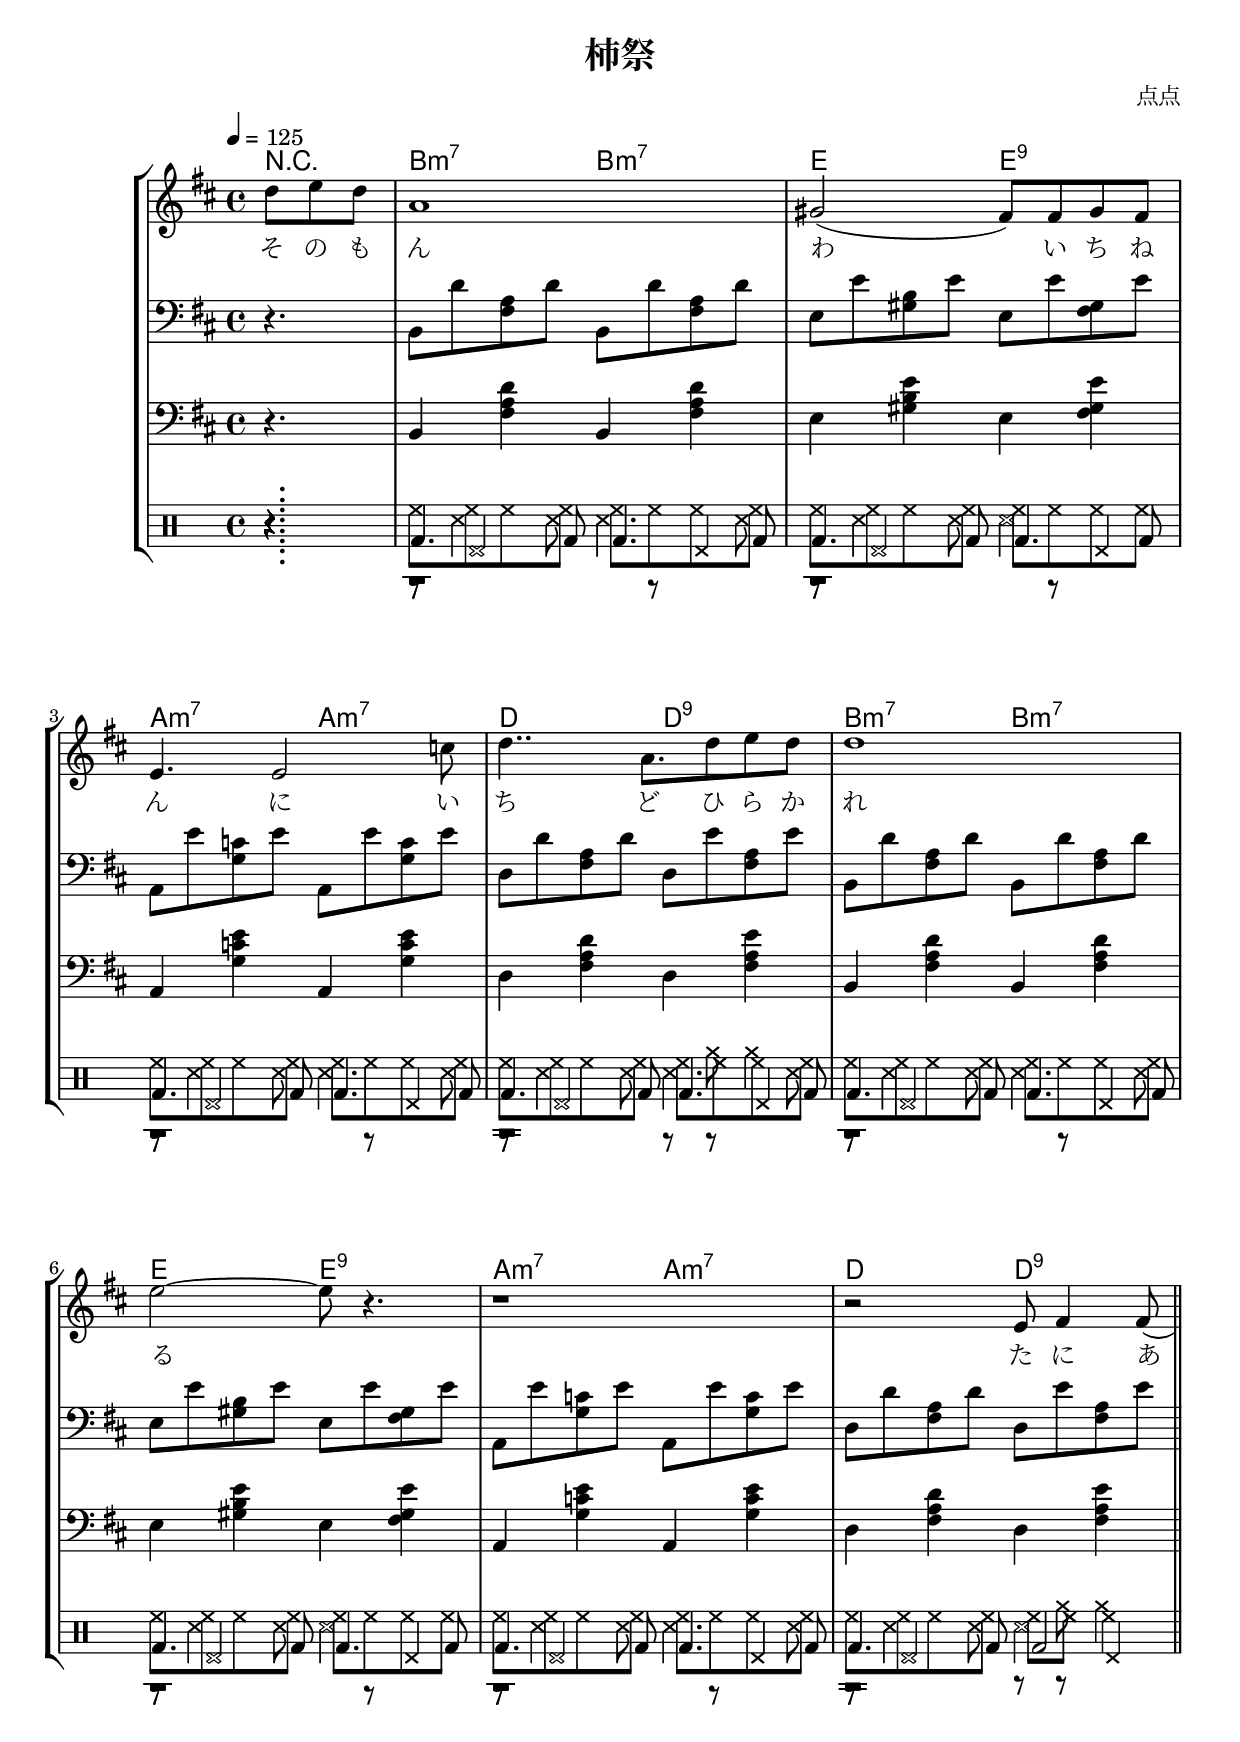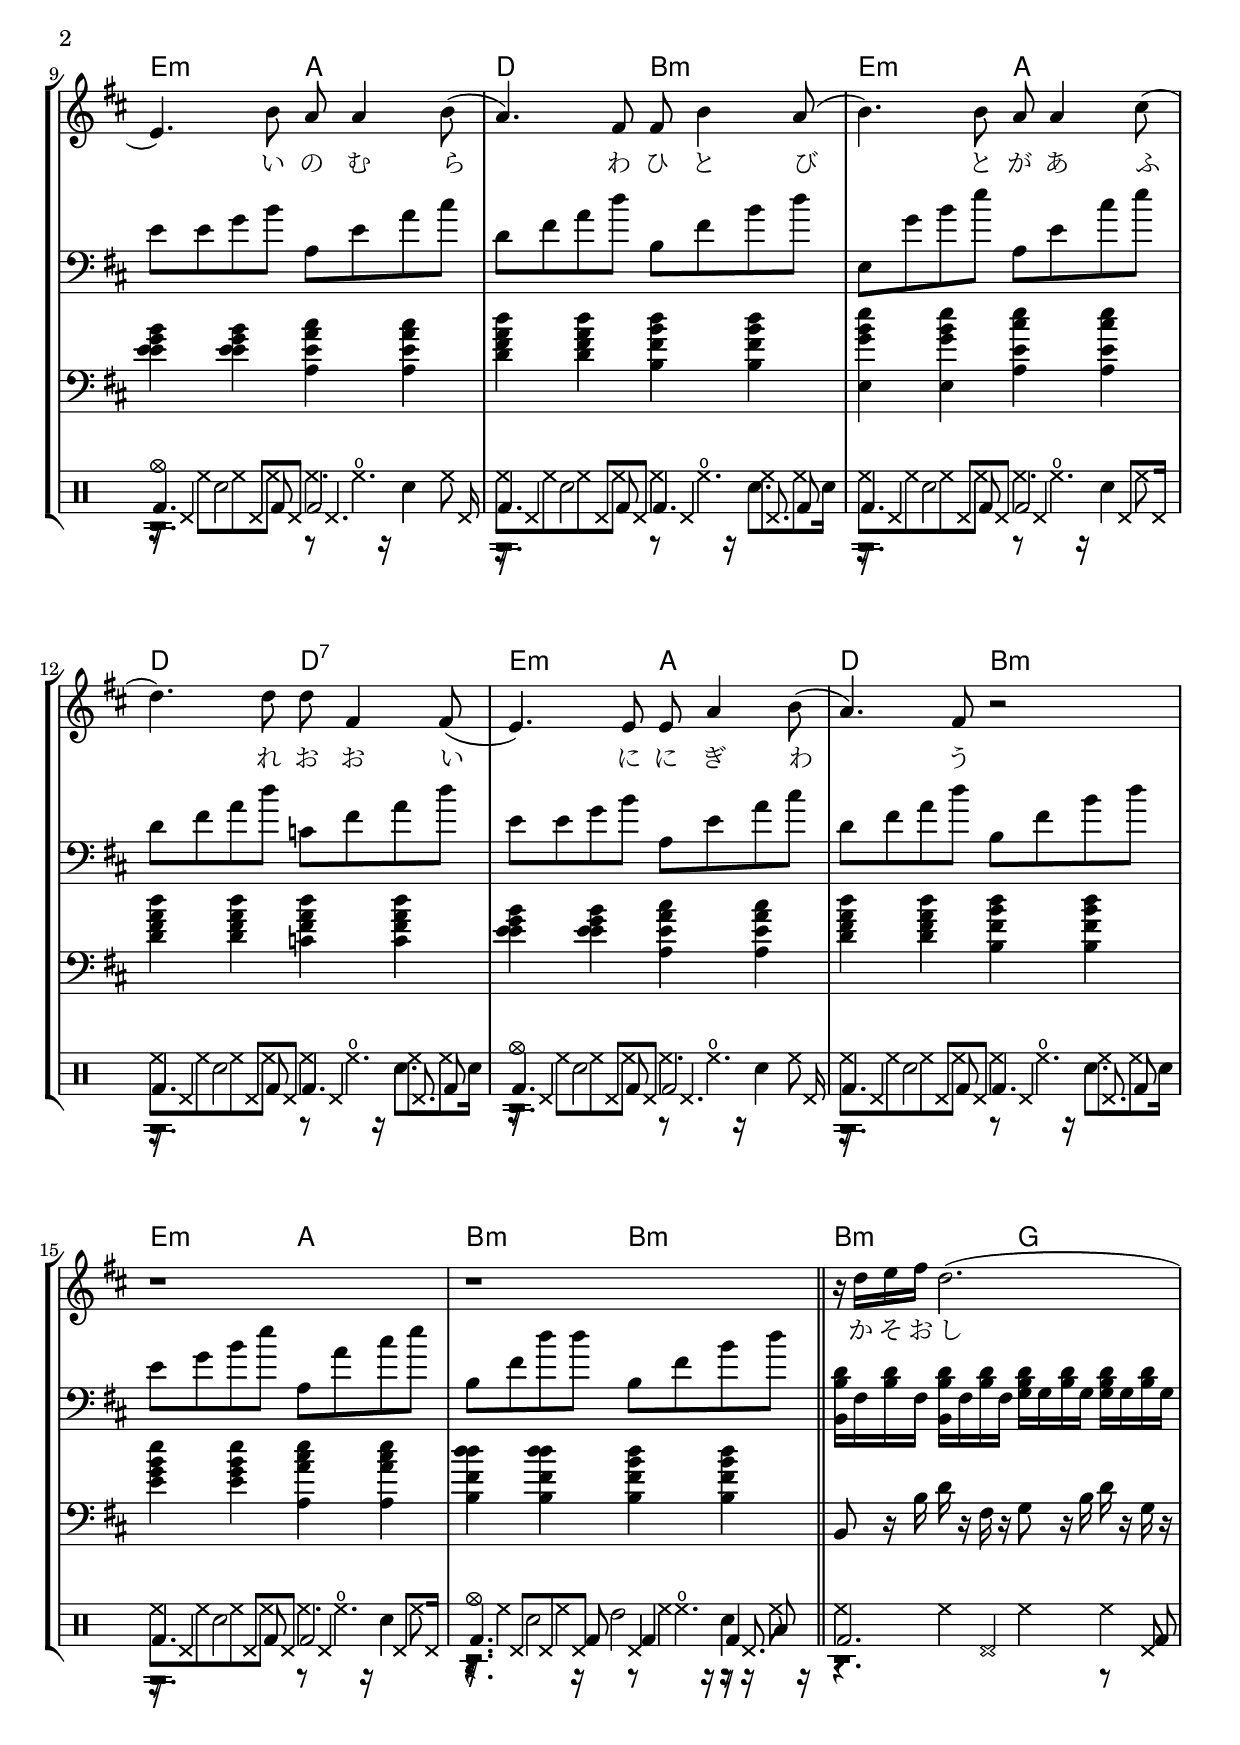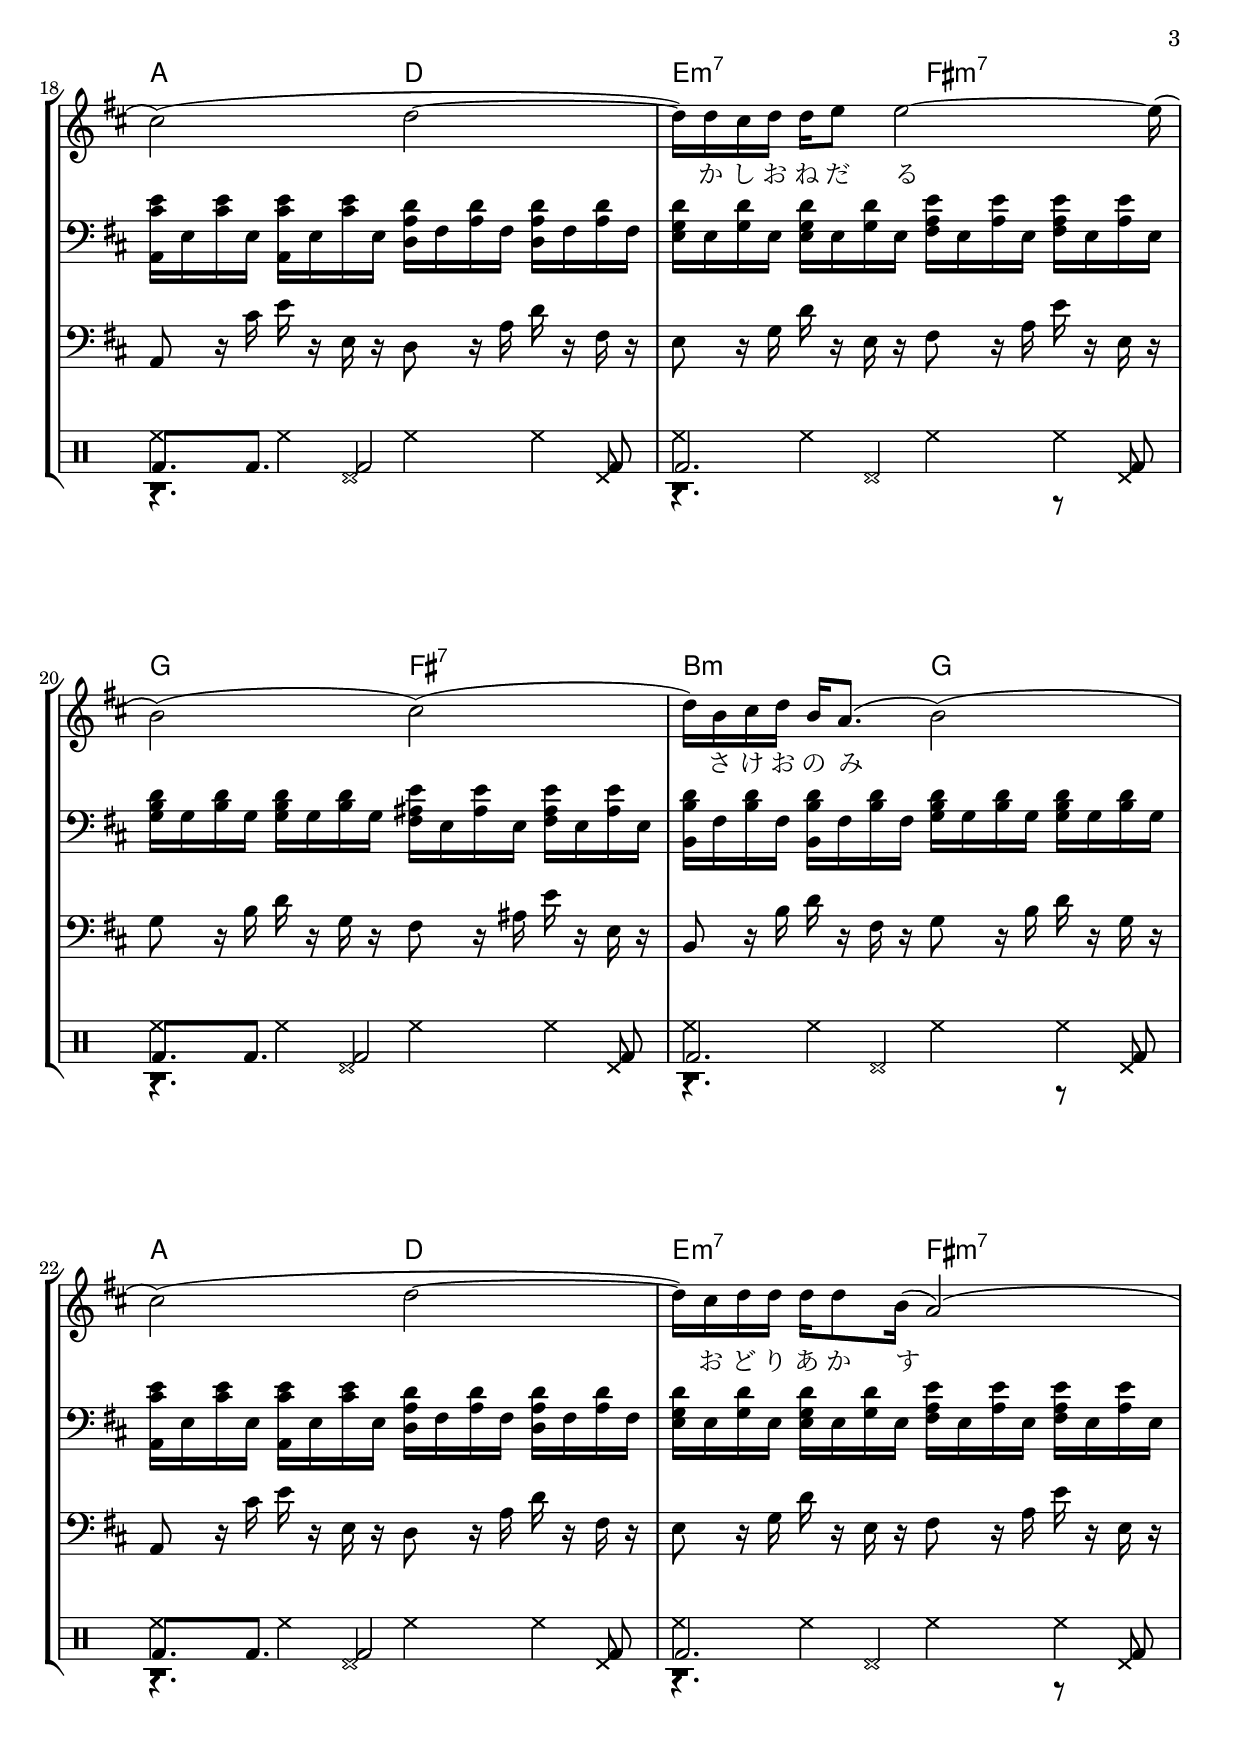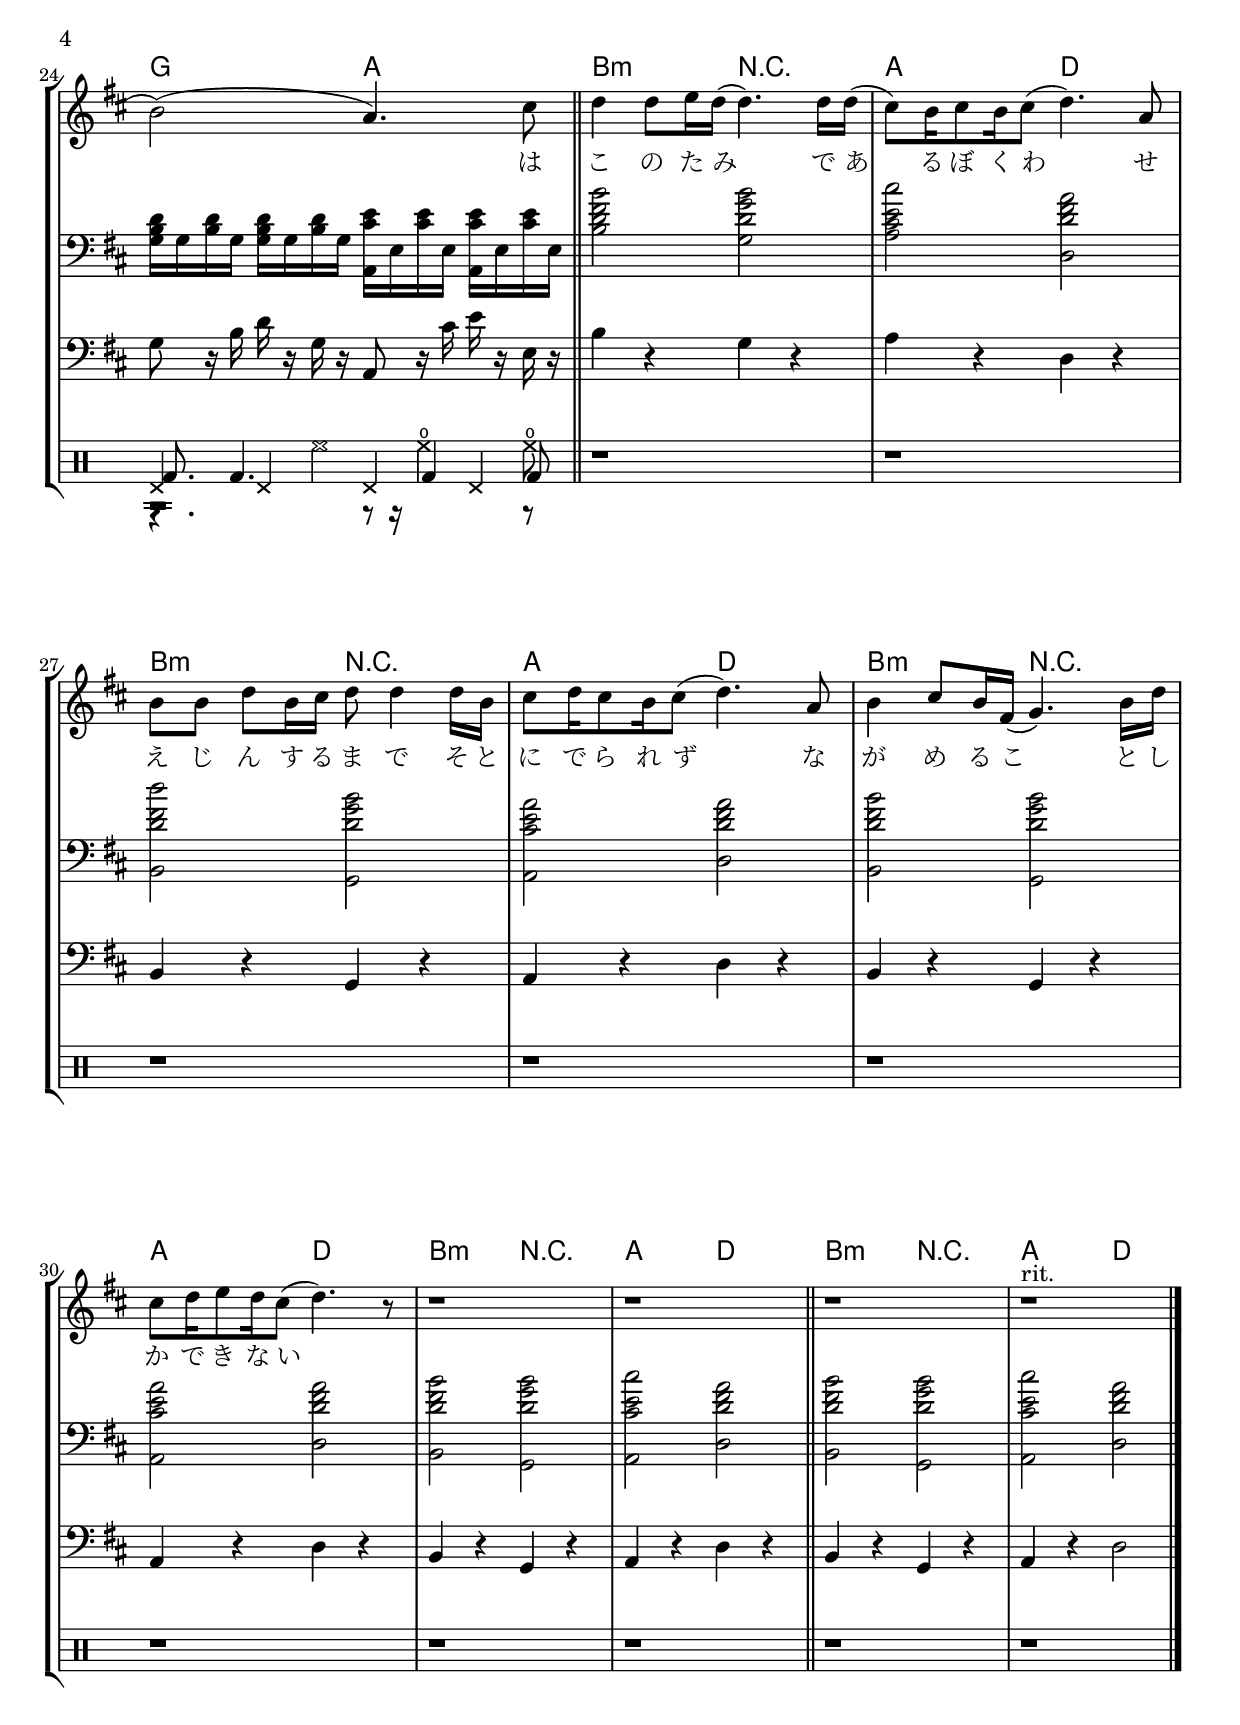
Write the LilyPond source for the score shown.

\version "2.12.1"

\header {
	title = \markup {柿祭}
	composer = \markup \center-column {点点}
}

harmony = \chordmode {
		r4.b2:min7 b:min7 e e:9 a:min7 a:min7 d d:9 b:min7 b:min7 e e:9 a:min7 a:min7 d d:9 

	e:m a d b:m e:m a d d:7 e:m a d b:m e:m a b:m b:m 

	b:m g a d e:min7 fis:min7 g fis:7 b:m g a d e:min7 fis:min7 g a 

	b:m r a d b:m r a d b:m r a d b:m r a d 

	b:m r a d 
}

melody = {
	\set Staff.midiInstrument = #"mmi0.34"
	\partial 8*3
		\key d \major
	\tempo 4 = 125
d''8  e''8  d''8 
	a'1 
	gis'2  (fis'8)  fis'8  gis'8  fis'8 
	e'4.  e'2  c''8 
	d''4..  a'8.  d''8  e''8  d''8 
	d''1 
	e''2~e''8  	r4. r1 r2 	\set Staff.midiInstrument = #"mmi0.34"
	e'8  fis'4  fis'8 
	(e'4.)  b'8  a'8  a'4  b'8 
	(a'4.)  fis'8  fis'8  b'4  a'8 
	(b'4.)  b'8  a'8  a'4  cis''8 
	(d''4.)  d''8  d''8  fis'4  fis'8 
	(e'4.)  e'8  e'8  a'4  b'8 
	(a'4.)  fis'8  	r2 r1 r1 	\set Staff.midiInstrument = #"Violin"
	r16 d''16  e''16  fis''16  d''2. 
	(cis''2)  (d''2~ 
	d''16)  d''16  cis''16  d''16  d''16  e''8  e''2~e''16 
	(b'2)  (cis''2) 
	(d''16)  b'16  cis''16  d''16  b'16  a'8.  (b'2) 
	(cis''2)  (d''2~ 
	d''16)  cis''16  d''16  d''16  d''16  d''8  b'16  (a'2) 
	(b'2)  (a'4.)  	\set Staff.midiInstrument = #"mmi0.34"
	cis''8 
	d''4  d''8  e''16  d''16  (d''4.)  d''16  d''16 
	(cis''8)  b'16  cis''8  b'16  cis''8  (d''4.)  a'8 
	b'8  b'8  d''8  b'16  cis''16  d''8  d''4  d''16  b'16 
	cis''8  d''16  cis''8  b'16  cis''8  (d''4.)  a'8 
	b'4  cis''8  b'16  fis'16  (g'4.)  b'16  d''16 
	cis''8  d''16  e''8  d''16  cis''8  (d''4.)  	r8 r1 r1 	r1 | r1^"rit." \bar "|."
}

words = \lyricmode {
	そ  の  も  ん  わ  い  ち  ね  ん  に  い  ち  ど  ひ  ら  か  れ  る  
	た  に  あ  い  の  む  ら  わ  ひ  と  び  と  が  あ  ふ  れ  お  お  い  に  に  ぎ  わ  う  
	か  そ  お  し  か  し  お  ね  だ  る  さ  け  お  の  み  お  ど  り  あ  か  す  
	は  こ  の  た  み  で  あ  る  ぼ  く  わ  せ  え  じ  ん  す  る  ま  で  そ  と  に  で  ら  れ  ず  な  が  め  る  こ  と  し  か  で  き  な  い  
	
}

tempochange = {
	\tempo 4 = 125
	r1 | r1 | r1 | r1 | r1 | r1 | r1 | r1 \bar "||"
	\tempo 4 = 125
	r1 | r1 | r1 | r1 | r1 | r1 | r1 | r1 \bar "||"
	\tempo 4 = 125
	r1 | r1 | r1 | r1 | r1 | r1 | r1 | r1 \bar "||"
	\tempo 4 = 125
	r1 | r1 | r1 | r1 | r1 | r1 | r1 | r1 \bar "||"
	\tempo 4 = 125
	r1 | \tempo 4 = 93 r2 \tempo 4 = 83 r2 \bar "|."
}

mainacc = {
	\clef bass
	\set Staff.midiInstrument = #"Accordion"
	\key d \major
	\tempo 4 = 125
	\partial 8*3
	r4.	b,8 d' <fis a> d'
	b,8 d' <fis a> d'
	e8 e' <gis b> e'
	e8 e' <fis gis> e'
	a,8 e' <g c'> e'
	a,8 e' <g c'> e'
	d8 d' <fis a> d'
	d8 e' <fis a> e'
	b,8 d' <fis a> d'
	b,8 d' <fis a> d'
	e8 e' <gis b> e'
	e8 e' <fis gis> e'
	a,8 e' <g c'> e'
	a,8 e' <g c'> e'
	d8 d' <fis a> d'
	d8 e' <fis a> e'
	\bar "||"

	\set Staff.midiInstrument = #"Trumpet"
	e'8 e'8 g'8 b'8
	a8 e'8 a'8 cis''8
	d'8 fis'8 a'8 d''8
	b8 fis'8 b'8 d''8
	e8 g'8 b'8 e''8
	a8 e'8 cis''8 e''8
	d'8 fis'8 a'8 d''8
	c'8 fis'8 a'8 d''8
	e'8 e'8 g'8 b'8
	a8 e'8 a'8 cis''8
	d'8 fis'8 a'8 d''8
	b8 fis'8 b'8 d''8
	e'8 g'8 b'8 e''8
	a8 a'8 cis''8 e''8
	b8 fis'8 d''8 d''8
	b8 fis'8 b'8 d''8
	\bar "||"

	\set Staff.midiInstrument = #"Acoustic grand"
	<b, b d'>16 fis16 <b d'>16 fis16   <b, b d'>16 fis16 <b d'>16 fis16
	<g b d'>16 g16 <b d'>16 g16   <g b d'>16 g16 <b d'>16 g16
	<a, cis' e'>16 e16 <cis' e'>16 e16   <a, cis' e'>16 e16 <cis' e'>16 e16
	<d a d'>16 fis16 <a d'>16 fis16   <d a d'>16 fis16 <a d'>16 fis16
	<e g d'>16 e16 <g d'>16 e16   <e g d'>16 e16 <g d'>16 e16
	<fis a e'>16 e16 <a e'>16 e16   <fis a e'>16 e16 <a e'>16 e16
	<g b d'>16 g16 <b d'>16 g16   <g b d'>16 g16 <b d'>16 g16
	<fis ais e'>16 e16 <ais e'>16 e16   <fis ais e'>16 e16 <ais e'>16 e16
	<b, b d'>16 fis16 <b d'>16 fis16   <b, b d'>16 fis16 <b d'>16 fis16
	<g b d'>16 g16 <b d'>16 g16   <g b d'>16 g16 <b d'>16 g16
	<a, cis' e'>16 e16 <cis' e'>16 e16   <a, cis' e'>16 e16 <cis' e'>16 e16
	<d a d'>16 fis16 <a d'>16 fis16   <d a d'>16 fis16 <a d'>16 fis16
	<e g d'>16 e16 <g d'>16 e16   <e g d'>16 e16 <g d'>16 e16
	<fis a e'>16 e16 <a e'>16 e16   <fis a e'>16 e16 <a e'>16 e16
	<g b d'>16 g16 <b d'>16 g16   <g b d'>16 g16 <b d'>16 g16
	<a, cis' e'>16 e16 <cis' e'>16 e16   <a, cis' e'>16 e16 <cis' e'>16 e16
	\bar "||"

	\set Staff.midiInstrument = #"Acoustic grand"
	<b d' fis' b'>2
	<g d' g' b'>2
	<a cis' e' cis''>2
	<d d' fis' a'>2
	<b, d' fis' d''>2
	<g, d' g' b'>2
	<a, cis' e' a'>2
	<d d' fis' a'>2
	<b, d' fis' b'>2
	<g, d' g' b'>2
	<a, cis' e' a'>2
	<d d' fis' a'>2
	<b, d' fis' b'>2
	<g, d' g' b'>2
	<a, cis' e' cis''>2
	<d d' fis' a'>2
	\bar "||"

	\set Staff.midiInstrument = #"Bright Acoustic"
	<b, d' fis' b'>2
	<g, d' g' b'>2
	<a, cis' e' cis''>2
	<d d' fis' a'>2
	\bar "|."
}

subacc = {
	\clef bass
	\set Staff.midiInstrument = #"Cello"
	\key d \major
	\tempo 4 = 125
	\partial 8*3
	r4.	b,4 <fis a d'>4
	b,4 <fis a d'>4
	e4 <gis b e'>4
	e4 <fis gis e'>4
	a,4 <g c' e'>4
	a,4 <g c' e'>4
	d4 <fis a d'>4
	d4 <fis a e'>4
	b,4 <fis a d'>4
	b,4 <fis a d'>4
	e4 <gis b e'>4
	e4 <fis gis e'>4
	a,4 <g c' e'>4
	a,4 <g c' e'>4
	d4 <fis a d'>4
	d4 <fis a e'>4
	\bar "||"

	\set Staff.midiInstrument = #"String Ensemble 1"
	<e' e' g' b'>4 <e' e' g' b'>4
	<a e' a' cis''>4 <a e' a' cis''>4
	<d' fis' a' d''>4 <d' fis' a' d''>4
	<b fis' b' d''>4 <b fis' b' d''>4
	<e g' b' e''>4 <e g' b' e''>4
	<a e' cis'' e''>4 <a e' cis'' e''>4
	<d' fis' a' d''>4 <d' fis' a' d''>4
	<c' fis' a' d''>4 <c' fis' a' d''>4
	<e' e' g' b'>4 <e' e' g' b'>4
	<a e' a' cis''>4 <a e' a' cis''>4
	<d' fis' a' d''>4 <d' fis' a' d''>4
	<b fis' b' d''>4 <b fis' b' d''>4
	<e' g' b' e''>4 <e' g' b' e''>4
	<a a' cis'' e''>4 <a a' cis'' e''>4
	<b fis' d'' d''>4 <b fis' d'' d''>4
	<b fis' b' d''>4 <b fis' b' d''>4
	\bar "||"

	\set Staff.midiInstrument = #"Bright Acoustic"
	b,8r16b16d'16r16fis16r16
	g8r16b16d'16r16g16r16
	a,8r16cis'16e'16r16e16r16
	d8r16a16d'16r16fis16r16
	e8r16g16d'16r16e16r16
	fis8r16a16e'16r16e16r16
	g8r16b16d'16r16g16r16
	fis8r16ais16e'16r16e16r16
	b,8r16b16d'16r16fis16r16
	g8r16b16d'16r16g16r16
	a,8r16cis'16e'16r16e16r16
	d8r16a16d'16r16fis16r16
	e8r16g16d'16r16e16r16
	fis8r16a16e'16r16e16r16
	g8r16b16d'16r16g16r16
	a,8r16cis'16e'16r16e16r16
	\bar "||"

	\set Staff.midiInstrument = #"Bright Acoustic"
	b4 r4
	g4 r4
	a4 r4
	d4 r4
	b,4 r4
	g,4 r4
	a,4 r4
	d4 r4
	b,4 r4
	g,4 r4
	a,4 r4
	d4 r4
	b,4 r4
	g,4 r4
	a,4 r4
	d4 r4
	\bar "||"

	\set Staff.midiInstrument = #"Cello"
	b,4 r4
	g,4 r4
	a,4 r4
	d2
	\bar "|."
}

percA = {
	\drummode {
	\partial 8*3
	r4.	hh8 hh8 hh8 hh8 hh8 hh8 hh8 hh8  |hh8 hh8 hh8 hh8 hh8 hh8 hh8 hh8  |hh8 hh8 hh8 hh8 hh8 hh8 hh8 hh8  |hh8 hh8 hh8 hh8 hh8 hh8 hh8 hh8  |hh8 hh8 hh8 hh8 hh8 hh8 hh8 hh8  |hh8 hh8 hh8 hh8 hh8 hh8 hh8 hh8  |hh8 hh8 hh8 hh8 hh8 hh8 hh8 hh8  |hh8 hh8 hh8 hh8 hh8 hh8 hh4  \bar "||"
	r2 r8 hho4.  |r2 r8 hho4.  |r2 r8 hho4.  |r2 r8 hho4.  |r2 r8 hho4.  |r2 r8 hho4.  |r2 r8 hho4.  |r2 r8 hho4.  \bar "||"
	r1  |r1  |r1  |r1  |r1  |r1  |r1  |r2 r8 hho4 hho8  \bar "||"
	r1 |r1 |r1 |r1 |r1 |r1 |r1 |r1 \bar "||"
	r1 |r1 \bar "|."
	}
}

percB = {
	\drummode {
	\partial 8*3
	r4.	bd4. bd8 bd4. bd8  |bd4. bd8 bd4. bd8  |bd4. bd8 bd4. bd8  |bd4. bd8 bd4. bd8  |bd4. bd8 bd4. bd8  |bd4. bd8 bd4. bd8  |bd4. bd8 bd4. bd8  |bd4. bd8 bd2  \bar "||"
	r8 hh8 hh8 hh8 hh4. hh8  |hh8 hh8 hh8 hh8 hh4 hh8 hh8  |hh8 hh8 hh8 hh8 hh4. hh8  |hh8 hh8 hh8 hh8 hh4 hh8 hh8  |r8 hh8 hh8 hh8 hh4. hh8  |hh8 hh8 hh8 hh8 hh4 hh8 hh8  |hh8 hh8 hh8 hh8 hh4. hh8  |r16 hh4 hh4 hh4 r16 hh8  \bar "||"
	r4. hhp2 hhp8  |r4. hhp2 hhp8  |r4. hhp2 hhp8  |r4. hhp2 hhp8  |r4. hhp2 hhp8  |r4. hhp2 hhp8  |r4. hhp2 hhp8  |hhp4 hhp4 hhp4 hhp4  \bar "||"
	r1 |r1 |r1 |r1 |r1 |r1 |r1 |r1 \bar "||"
	r1 |r1 \bar "|."
	}
}

percC = {
	\drummode {
	\partial 8*3
	r4.	r8 ss4 ss8 ss4. ss8  |r8 ss4 ss8 ss2  |r8 ss4 ss8 ss4. ss8  |r8 ss4 ss8 ss4. ss8  |r8 ss4 ss8 ss4. ss8  |r8 ss4 ss8 ss2  |r8 ss4 ss8 ss4. ss8  |r8 ss4 ss8 ss2  \bar "||"
	r16 hhp4 hhp8 hhp8 hhp4. hhp16  |r16 hhp4 hhp8 hhp8 hhp4 hhp8.  |r16 hhp4 hhp8 hhp8 hhp4 hhp8 hhp16  |r16 hhp4 hhp8 hhp8 hhp4 hhp8.  |r16 hhp4 hhp8 hhp8 hhp4. hhp16  |r16 hhp4 hhp8 hhp8 hhp4 hhp8.  |r16 hhp4 hhp8 hhp8 hhp4 hhp8 hhp16  |r8 hhp8 hhp8 hhp8 hhp4 r16 hhp8.  \bar "||"
	hh4 hh4 hh4 hh4  |hh4 hh4 hh4 hh4  |hh4 hh4 hh4 hh4  |hh4 hh4 hh4 hh4  |hh4 hh4 hh4 hh4  |hh4 hh4 hh4 hh4  |hh4 hh4 hh4 hh4  |r4. hh2 r8  \bar "||"
	r1 |r1 |r1 |r1 |r1 |r1 |r1 |r1 \bar "||"
	r1 |r1 \bar "|."
	}
}

percD = {
	\drummode {
	\partial 8*3
	r4.	r8 hhp2 r8 hhp4  |r8 hhp2 r8 hhp4  |r8 hhp2 r8 hhp4  |r8 hhp2 r8 hhp4  |r8 hhp2 r8 hhp4  |r8 hhp2 r8 hhp4  |r8 hhp2 r8 hhp4  |r8 hhp2 r8 hhp4  \bar "||"
	r8. sn2 r16 sn4  |r8. sn2 r16 sn8. sn16  |r8. sn2 r16 sn4  |r8. sn2 r16 sn8. sn16  |r8. sn2 r16 sn4  |r8. sn2 r16 sn8. sn16  |r8. sn2 r16 sn4  |r8. sn2 r16 sn4  \bar "||"
	bd2. r8 bd8  |bd8. bd8. bd2 bd8  |bd2. r8 bd8  |bd8. bd8. bd2 bd8  |bd2. r8 bd8  |bd8. bd8. bd2 bd8  |bd2. r8 bd8  |bd8. bd4. r16 bd4 bd8  \bar "||"
	r1 |r1 |r1 |r1 |r1 |r1 |r1 |r1 \bar "||"
	r1 |r1 \bar "|."
	}
}

percE = {
	\drummode {
	\partial 8*3
	r4.	r1  |r1  |r1  |r2 r8 cymr8 cymr4  |r1  |r1  |r1  |r2 r8 cymr8 cymr4  \bar "||"
	bd4. bd8 bd2  |bd4. bd8 bd4. bd8  |bd4. bd8 bd2  |bd4. bd8 bd4. bd8  |bd4. bd8 bd2  |bd4. bd8 bd4. bd8  |bd4. bd8 bd2  |bd4. bd8 bd4 bd4  \bar "||"
	r1 | r1 | r1 | r1 | r1 | r1 | r1 | r1 \bar "||"
	r1 |r1 |r1 |r1 |r1 |r1 |r1 |r1 \bar "||"
	r1 |r1 \bar "|."
	}
}

percF = {
	\drummode {
	\partial 8*3
	r4.	r1 | r1 | r1 | r1 | r1 | r1 | r1 | r1 \bar "||"
	cymc1  |r1 |r1 |r1 |cymc1  |r1 |r1 |cymc1  \bar "||"
	r1 | r1 | r1 | r1 | r1 | r1 | r1 | r1 \bar "||"
	r1 | r1 | r1 | r1 | r1 | r1 | r1 | r1 \bar "||"
	r1 | r1 \bar "|."
	}
}

percG = {
	\drummode {
	\partial 8*3
	r4.	r1 | r1 | r1 | r1 | r1 | r1 | r1 | r1 \bar "||"
	r1 |r1 |r1 |r1 |r1 |r1 |r1 |r4. r16 tommh2 r16  \bar "||"
	r1 | r1 | r1 | r1 | r1 | r1 | r1 | r1 \bar "||"
	r1 | r1 | r1 | r1 | r1 | r1 | r1 | r1 \bar "||"
	r1 | r1 \bar "|."
	}
}

percH = {
	\drummode {
	\partial 8*3
	r4.	r1 | r1 | r1 | r1 | r1 | r1 | r1 | r1 \bar "||"
	r1 |r1 |r1 |r1 |r1 |r1 |r1 |r2. r8 toml8  \bar "||"
	r1 | r1 | r1 | r1 | r1 | r1 | r1 | r1 \bar "||"
	r1 | r1 | r1 | r1 | r1 | r1 | r1 | r1 \bar "||"
	r1 | r1 \bar "|."
	}
}

\score {
	<<
		\new StaffGroup <<
			\new ChordNames {\harmony}
			\new Voice = "melody" {\melody}
			\new Lyrics \lyricsto "melody" \words
			\new Staff = "mainacc" {\mainacc}
			\new Staff = "subacc" {\subacc}
			\new DrumStaff <<
				\new DrumVoice {\percA}
				\new DrumVoice {\percB}
				\new DrumVoice {\percC}
				\new DrumVoice {\percD}
				\new DrumVoice {\percE}
				\new DrumVoice {\percF}
				\new DrumVoice {\percG}
				\new DrumVoice {\percH}
			>>
		>>
	>>
	\layout { }
}
